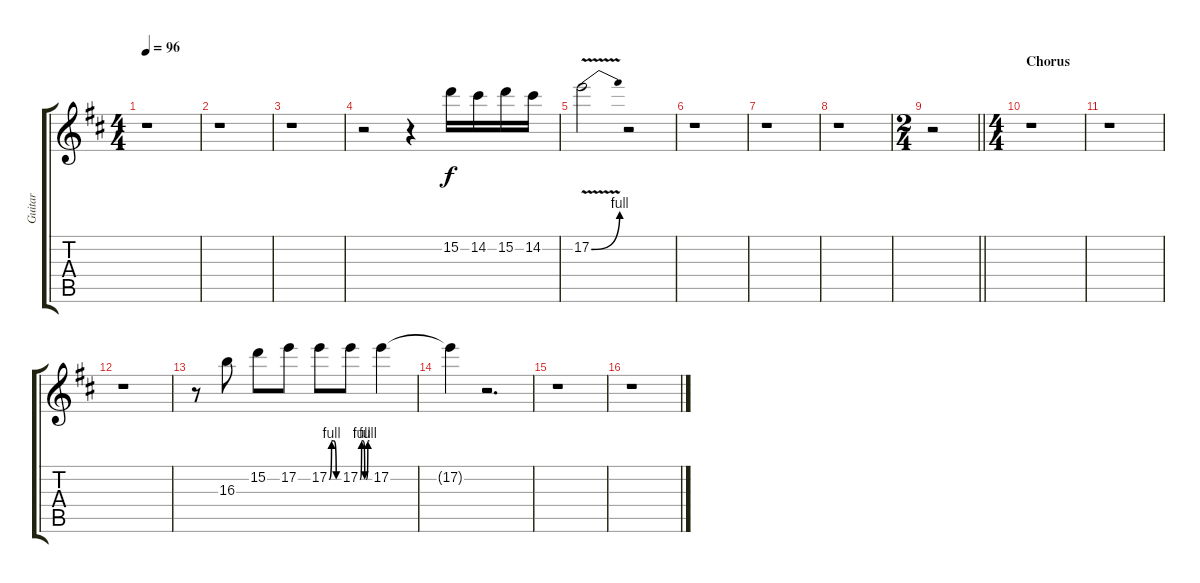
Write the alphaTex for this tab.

\track ("Guitar" "Guitar") {instrument overdrivenguitar}
\staff {score tabs}
\tuning (E4 B3 G3 D3 A2 E2) {hide}
\ts (4 4)
\tempo 96
\clef g2
\ks d
r.1{dy f} |
r.1 |
r.1 |
r.2 r.4 15.2.16 14.2.16 15.2.16 14.2.16 |
17.2{be (bend 0 0 60 4) v}.2 r.2 |
r.1 |
r.1 |
r.1 |
\ts (2 4)
\barLineRight lightlight
r.2 |
\ts (4 4)
\section ("" "Chorus")
r.1 |
r.1 |
r.1 |
r.8 16.3.8 15.2.8 17.2.8 17.2{be (custom 0 0 15 4 30 4 45 0 60 0)}.8 17.2{be (custom 0 0 10 4 20 4 30 0 40 0 50 4 60 4)}.8 17.2.4 |
17.2{t}.4 r.2{d} |
r.1 |
r.1
